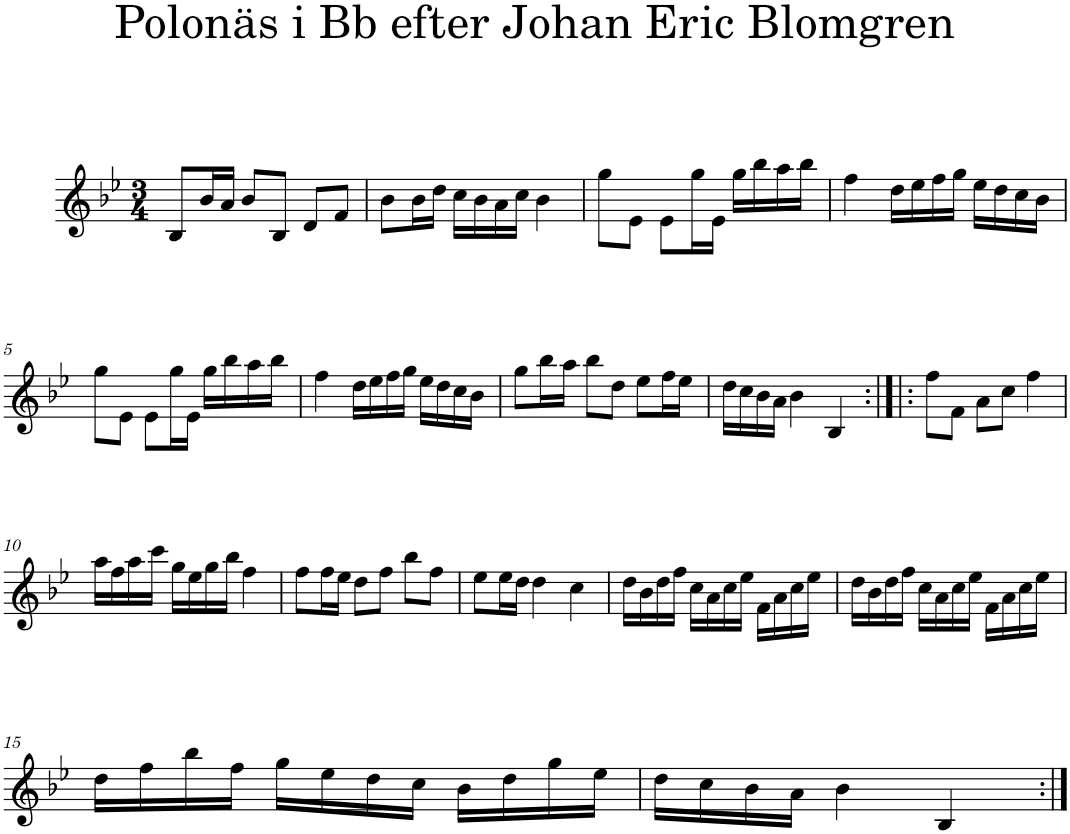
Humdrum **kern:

**kern
*part1
*staff1
*I"Piano
*I'Pno
*clefG2
*k[b-e-]
*B-:
*M3/4
=1
8B-/L
16b-/L
16a/JJ
8b-/L
8B-/J
8d/L
8f/J
=2
8b-\L
16b-\L
16dd\JJ
16cc\LL
16b-\
16a\
16cc\JJ
4b-\
=3
8gg\L
8e-\J
8e-\L
16gg\L
16e-\JJ
16gg\LL
16bb-\
16aa\
16bb-\JJ
=4
4ff\
16dd\LL
16ee-\
16ff\
16gg\JJ
16ee-\LL
16dd\
16cc\
16b-\JJ
!!LO:LB:g=z
=5
8gg\L
8e-\J
8e-\L
16gg\L
16e-\JJ
16gg\LL
16bb-\
16aa\
16bb-\JJ
=6
4ff\
16dd\LL
16ee-\
16ff\
16gg\JJ
16ee-\LL
16dd\
16cc\
16b-\JJ
=7
8gg\L
16bb-\L
16aa\JJ
8bb-\L
8dd\J
8ee-\L
16ff\L
16ee-\JJ
=8
16dd\LL
16cc\
16b-\
16a\JJ
4b-\
4B-/
=9:|!|:
8ff\L
8f\J
8a\L
8cc\J
4ff\
!!LO:LB:g=z
=10
16aa\LL
16ff\
16aa\
16ccc\JJ
16gg\LL
16ee-\
16gg\
16bb-\JJ
4ff\
=11
8ff\L
16ff\L
16ee-\JJ
8dd\L
8ff\J
8bb-\L
8ff\J
=12
8ee-\L
16ee-\L
16dd\JJ
4dd\
4cc\
=13
16dd\LL
16b-\
16dd\
16ff\JJ
16cc\LL
16a\
16cc\
16ee-\JJ
16f\LL
16a\
16cc\
16ee-\JJ
=14
16dd\LL
16b-\
16dd\
16ff\JJ
16cc\LL
16a\
16cc\
16ee-\JJ
16f\LL
16a\
16cc\
16ee-\JJ
!!LO:LB:g=z
=15
16dd\LL
16ff\
16bb-\
16ff\JJ
16gg\LL
16ee-\
16dd\
16cc\JJ
16b-\LL
16dd\
16gg\
16ee-\JJ
=16
16dd\LL
16cc\
16b-\
16a\JJ
4b-\
4B-/
=:|!
*-
